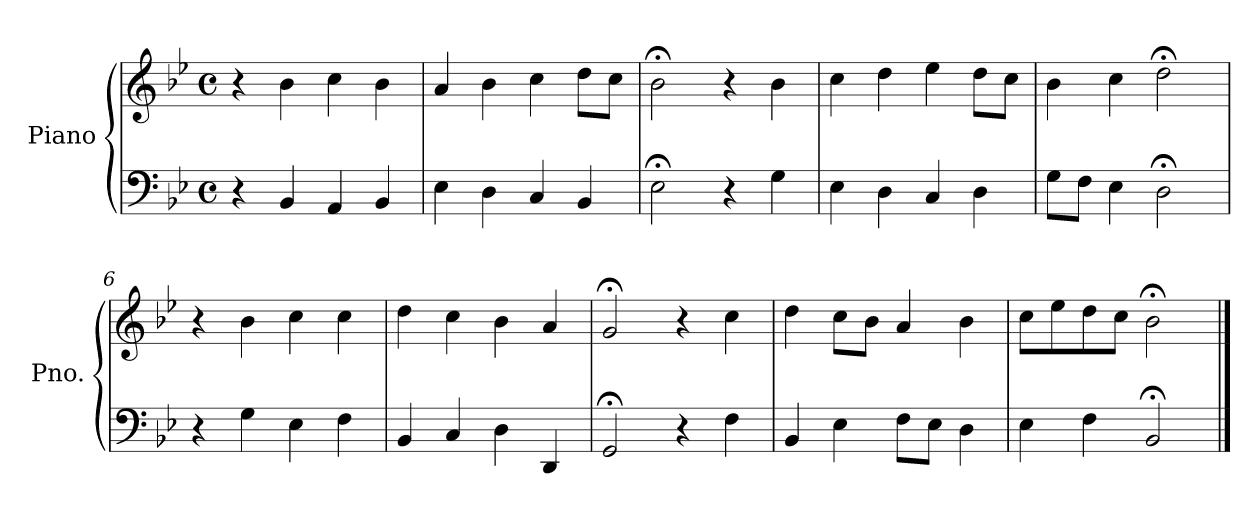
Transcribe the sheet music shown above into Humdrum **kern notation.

**kern	**kern
*part1	*part1
*staff2	*staff1
*I"Piano	*
*I'Pno.	*
*clefF4	*clefG2
*k[b-e-]	*k[b-e-]
*M4/4	*M4/4
*met(c)	*met(c)
=1	=1
4r	4r
4BB-/	4b-\
4AA/	4cc\
4BB-/	4b-\
=2	=2
4E-\	4a/
4D\	4b-\
4C/	4cc\
4BB-/	8dd\L
.	8cc\J
=3	=3
2E-;<\	2b-;<\
4r	4r
4G\	4b-\
=4	=4
4E-\	4cc\
4D\	4dd\
4C/	4ee-\
4D\	8dd\L
.	8cc\J
=5	=5
8G\L	4b-\
8F\J	.
4E-\	4cc\
2D;<\	2dd;<\
=6	=6
4r	4r
4G\	4b-\
4E-\	4cc\
4F\	4cc\
=7	=7
4BB-/	4dd\
4C/	4cc\
4D\	4b-\
4DD/	4a/
!!LO:LB:g=z
=8	=8
2GG;</	2g;</
4r	4r
4F\	4cc\
=9	=9
4BB-/	4dd\
4E-\	8cc\L
.	8b-\J
8F\L	4a/
8E-\J	.
4D\	4b-\
=10	=10
4E-\	8cc\L
.	8ee-\
4F\	8dd\
.	8cc\J
2BB-;</	2b-;<\
==	==
*-	*-
